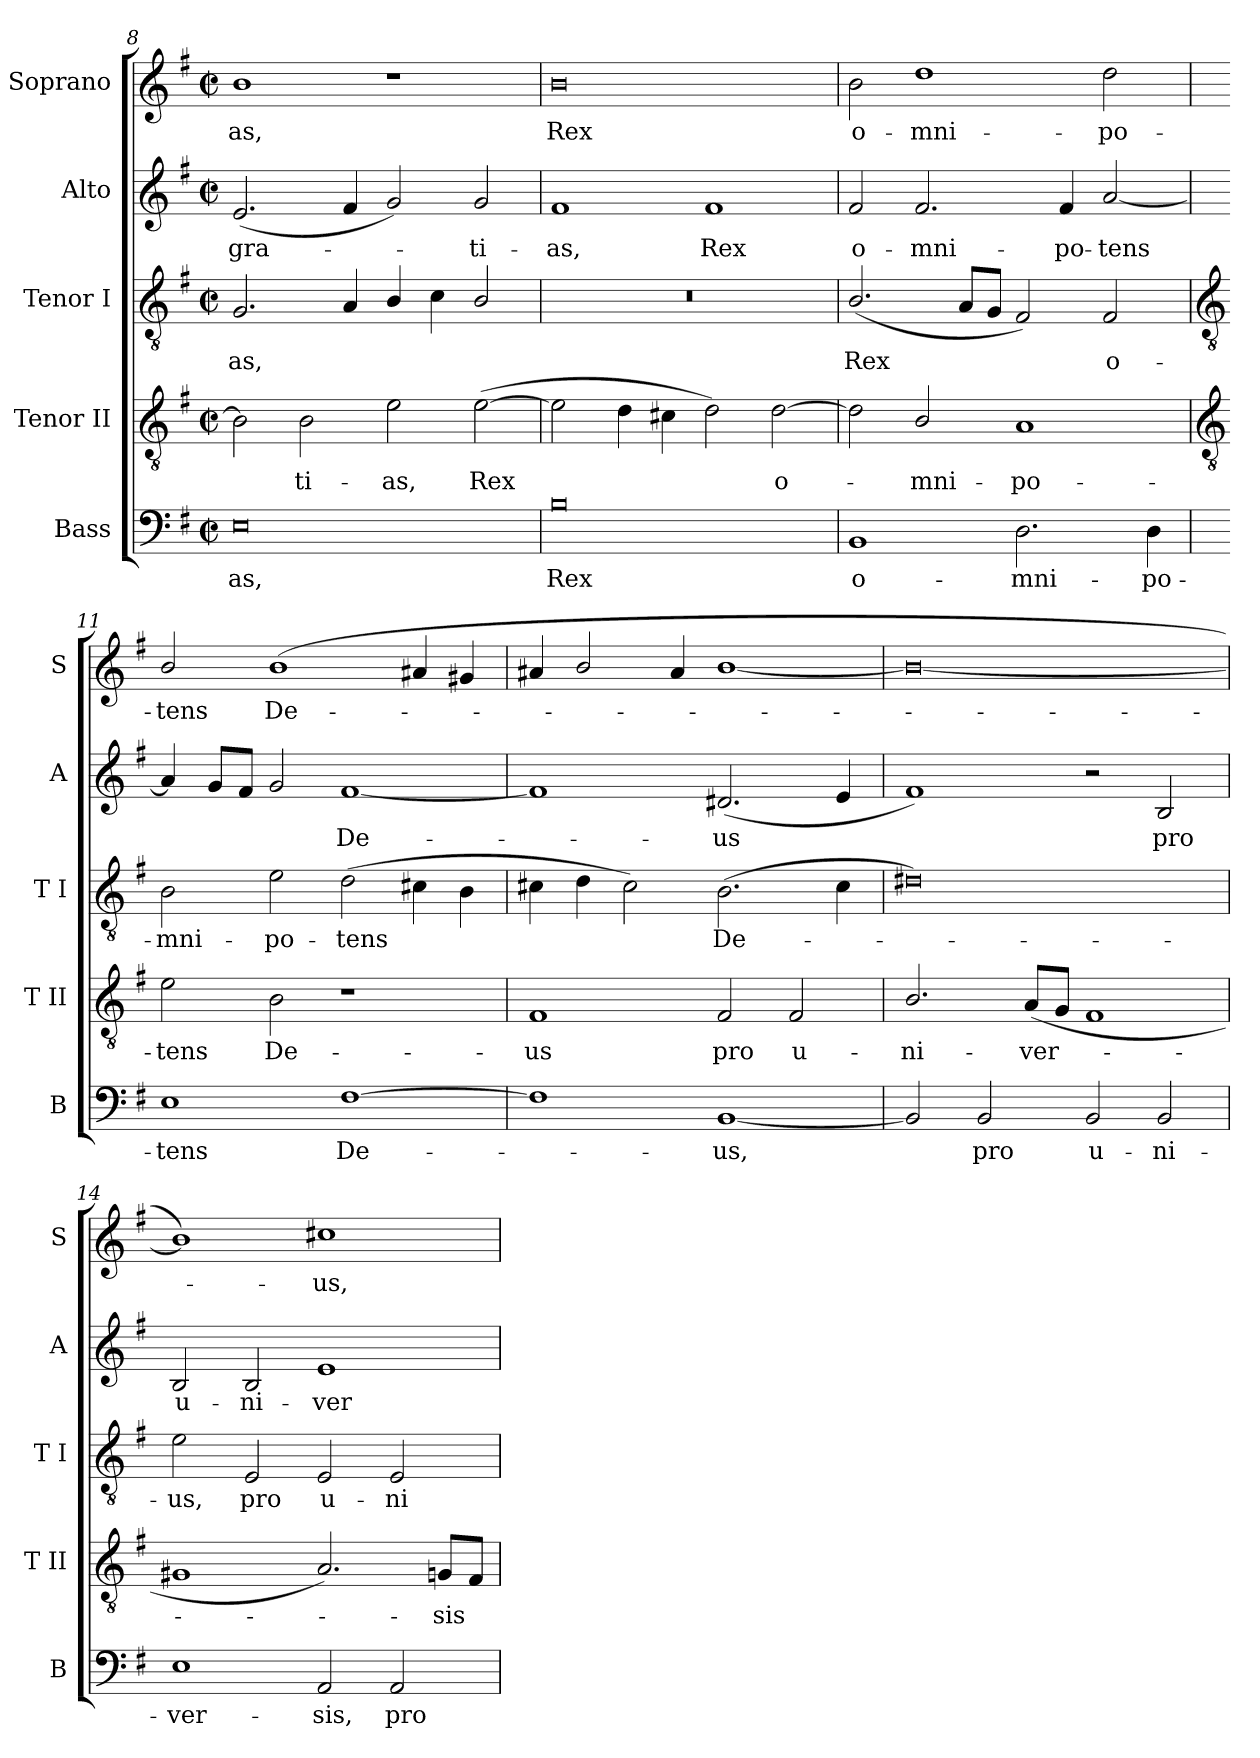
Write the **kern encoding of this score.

**kern	**text	**kern	**text	**kern	**text	**kern	**text	**kern	**text
*part5	*part5	*part4	*part4	*part3	*part3	*part2	*part2	*part1	*part1
*staff5	*staff5	*staff4	*staff4	*staff3	*staff3	*staff2	*staff2	*staff1	*staff1
*I"Bass	*	*I"Tenor II	*	*I"Tenor I	*	*I"Alto	*	*I"Soprano	*
*I'B	*	*I'T II	*	*I'T I	*	*I'A	*	*I'S	*
*clefF4	*	*clefGv2	*	*clefGv2	*	*clefG2	*	*clefG2	*
*k[f#]	*	*k[f#]	*	*k[f#]	*	*k[f#]	*	*k[f#]	*
*G:	*	*G:	*	*G:	*	*G:	*	*G:	*
*M4/2	*	*M4/2	*	*M4/2	*	*M4/2	*	*M4/2	*
*met(c|)	*	*met(c|)	*	*met(c|)	*	*met(c|)	*	*met(c|)	*
=8	=8	=8	=8	=8	=8	=8	=8	=8	=8
!	!LO:LY:b	!	!	!	!LO:LY:b	!	!LO:LY:b	!	!LO:LY:b
0E	-as,	2B]	.	2.G	-as,	(<2.e	gra-	1b	-as,
!	!	!	!LO:LY:b	!	!	!	!	!	!
.	.	2B	ti-	.	.	.	.	.	.
.	.	.	.	4A	.	4f#	.	.	.
!	!	!	!LO:LY:b	!	!	!	!	!	!
.	.	2e	-as,	4B/	.	2g)	.	1r	.
.	.	.	.	4c	.	.	.	.	.
!	!	!	!LO:LY:b	!	!	!	!LO:LY:b	!	!
.	.	(>[2e	Rex	2B/	.	2g	ti-	.	.
=9	=9	=9	=9	=9	=9	=9	=9	=9	=9
!	!LO:LY:b	!	!	!	!	!	!LO:LY:b	!	!LO:LY:b
0B	Rex	2e]	.	0r	.	1f#	-as,	0b	Rex
.	.	4d	.	.	.	.	.	.	.
.	.	4c#X	.	.	.	.	.	.	.
!	!	!	!	!	!	!	!LO:LY:b	!	!
.	.	2d)	.	.	.	1f#	Rex	.	.
!	!	!	!LO:LY:b	!	!	!	!	!	!
.	.	[2d	o-	.	.	.	.	.	.
=10	=10	=10	=10	=10	=10	=10	=10	=10	=10
!	!LO:LY:b	!	!	!	!LO:LY:b	!	!LO:LY:b	!	!LO:LY:b
1BB	o-	2d]	.	(<2.B/	Rex	2f#	o-	2b	o-
!	!	!	!LO:LY:b	!	!	!	!LO:LY:b	!	!LO:LY:b
.	.	2B/	mni-	.	.	2.f#	-mni-	1dd	-mni-
.	.	.	.	8AL	.	.	.	.	.
.	.	.	.	8GJ	.	.	.	.	.
!	!LO:LY:b	!	!LO:LY:b	!	!	!	!	!	!
2.D	-mni-	1A	-po-	2F#)	.	.	.	.	.
!	!	!	!	!	!	!	!LO:LY:b	!	!
.	.	.	.	.	.	4f#	-po-	.	.
!	!	!	!	!	!LO:LY:b	!	!LO:LY:b	!	!LO:LY:b
.	.	.	.	2F#	o-	[2a	-tens	2dd	-po-
!	!LO:LY:b	!	!	!	!	!	!	!	!
4D	-po-	.	.	.	.	.	.	.	.
!!LO:LB:g=z
=11	=11	=11	=11	=11	=11	=11	=11	=11	=11
*	*	*clefGv2	*	*clefGv2	*	*	*	*	*
!	!LO:LY:b	!	!LO:LY:b	!	!LO:LY:b	!	!	!	!LO:LY:b
1E	-tens	2e	-tens	2B	-mni-	4a]	.	2b/	-tens
.	.	.	.	.	.	8gL	.	.	.
.	.	.	.	.	.	8f#J	.	.	.
!	!	!	!LO:LY:b	!	!LO:LY:b	!	!	!	!LO:LY:b
.	.	2B	De-	2e	-po-	2g	.	(<1b	De-
!	!LO:LY:b	!	!	!	!LO:LY:b	!	!LO:LY:b	!	!
[1F#	De-	1r	.	(>2d	-tens	[1f#	De-	.	.
.	.	.	.	4c#X	.	.	.	4a#X	.
.	.	.	.	4B	.	.	.	4g#X	.
=12	=12	=12	=12	=12	=12	=12	=12	=12	=12
!	!	!	!LO:LY:b	!	!	!	!	!	!
1F#]	.	1F#	-us	4c#X	.	1f#]	.	4a#X	.
.	.	.	.	4d	.	.	.	2b/	.
.	.	.	.	2c#)	.	.	.	.	.
.	.	.	.	.	.	.	.	4a#	.
!	!LO:LY:b	!	!LO:LY:b	!	!LO:LY:b	!	!LO:LY:b	!	!
[1BB	us,	2F#	pro	(>2.B	De-	(<2.d#X	us	[1b/	.
!	!	!	!LO:LY:b	!	!	!	!	!	!
.	.	2F#	u-	.	.	.	.	.	.
.	.	.	.	4c#	.	4e	.	.	.
=13	=13	=13	=13	=13	=13	=13	=13	=13	=13
!	!	!	!LO:LY:b	!	!	!	!	!	!
2BB]	.	2.B/	-ni-	0d#X)	.	1f#)	.	0b/_	.
!	!LO:LY:b	!	!	!	!	!	!	!	!
2BB	pro	.	.	.	.	.	.	.	.
!	!	!	!LO:LY:b	!	!	!	!	!	!
.	.	(<8AL	-ver-	.	.	.	.	.	.
.	.	8GJ	.	.	.	.	.	.	.
!	!LO:LY:b	!	!	!	!	!	!	!	!
2BB	u-	1F#	.	.	.	2r	.	.	.
!	!LO:LY:b	!	!	!	!	!	!LO:LY:b	!	!
2BB	-ni-	.	.	.	.	2B	pro	.	.
=14	=14	=14	=14	=14	=14	=14	=14	=14	=14
!	!LO:LY:b	!	!	!	!LO:LY:b	!	!LO:LY:b	!	!
1E	-ver-	1G#X	.	2e	us,	2B	u-	1b/])	.
!	!	!	!	!	!LO:LY:b	!	!LO:LY:b	!	!
.	.	.	.	2E	pro	2B	-ni-	.	.
!	!LO:LY:b	!	!	!	!LO:LY:b	!	!LO:LY:b	!	!LO:LY:b
2AA	-sis,	2.A)	.	2E	u-	1e	-ver-	1cc#X	us,
!	!LO:LY:b	!	!	!	!LO:LY:b	!	!	!	!
2AA	pro	.	.	2E	-ni-	.	.	.	.
!	!	!	!LO:LY:b	!	!	!	!	!	!
.	.	8GnL	sis	.	.	.	.	.	.
.	.	8F#J	.	.	.	.	.	.	.
=	=	=	=	=	=	=	=	=	=
*-	*-	*-	*-	*-	*-	*-	*-	*-	*-
